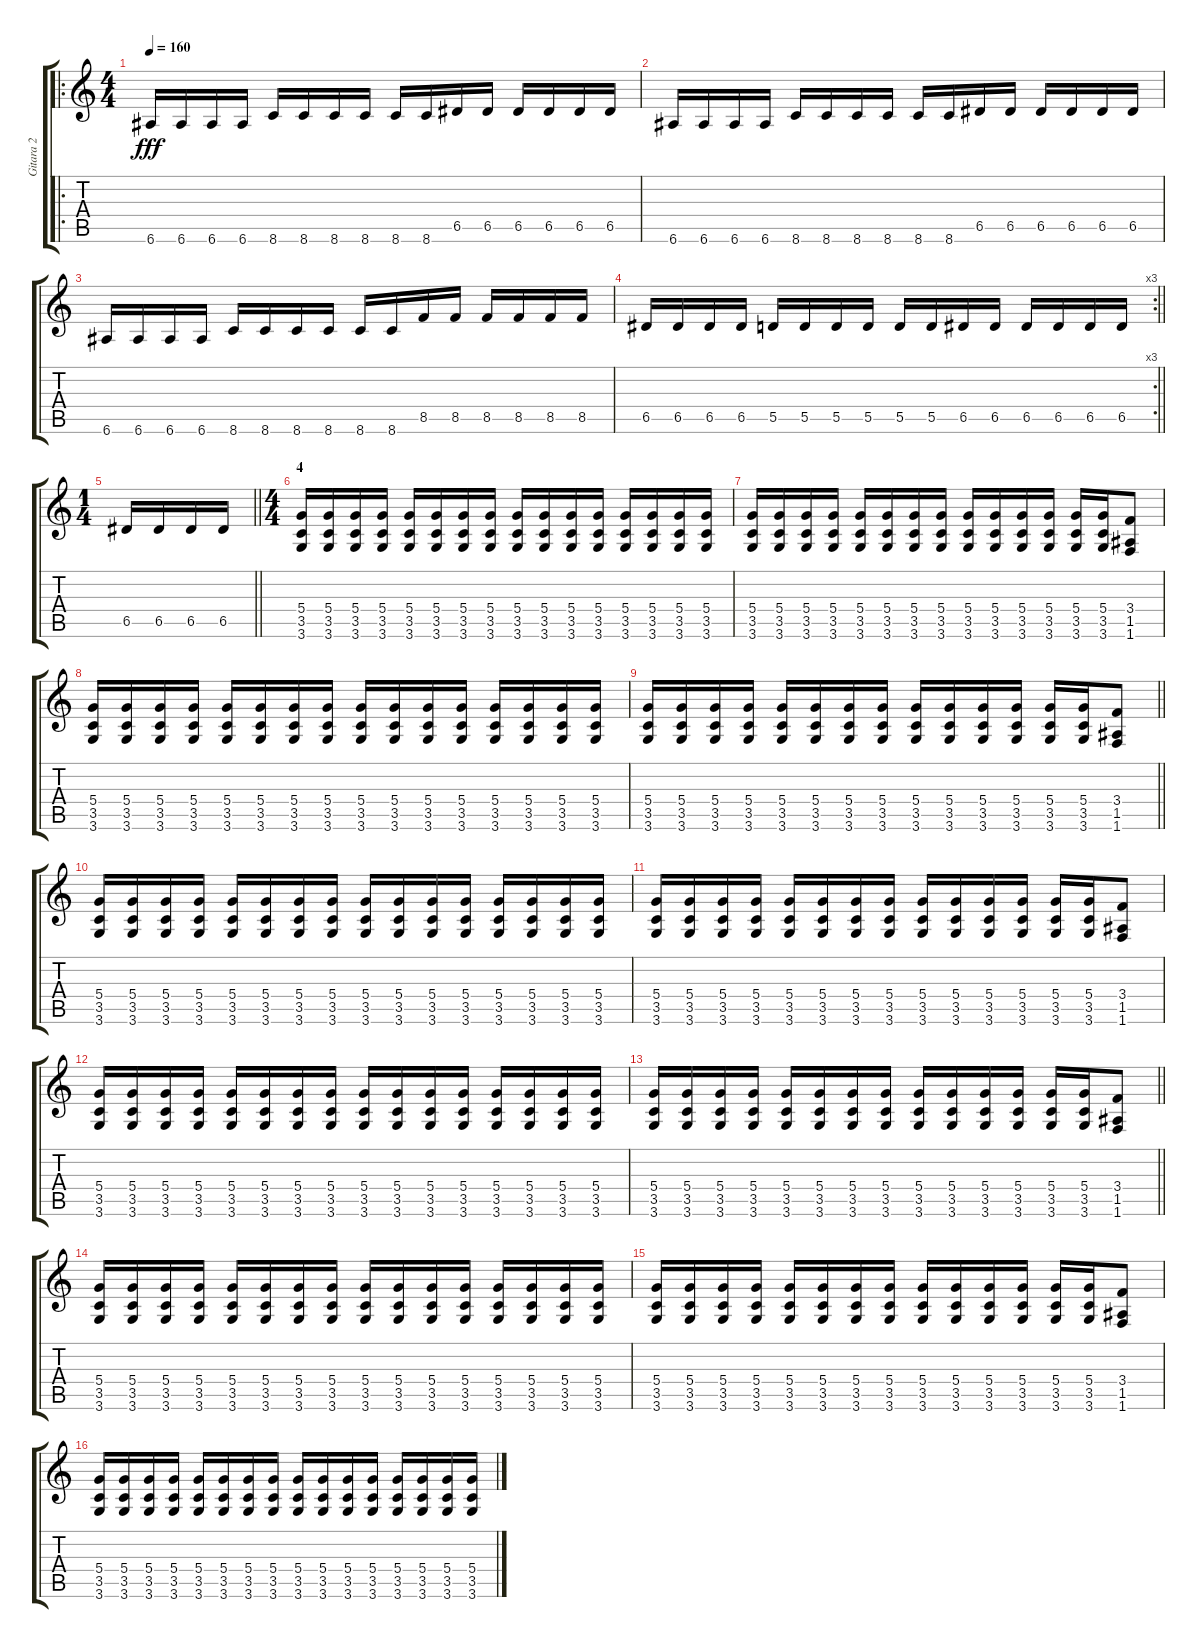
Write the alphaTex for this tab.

\track ("Gitara 2" "Gitara 2") {instrument overdrivenguitar}
\staff {score tabs}
\tuning (E4 B3 G3 D3 A2 E2) {hide}
\ro
\ts (4 4)
\tempo 160
\clef g2
\ks c
6.6.16{dy fff} 6.6.16 6.6.16 6.6.16 8.6.16 8.6.16 8.6.16 8.6.16 8.6.16 8.6.16 6.5.16 6.5.16 6.5.16 6.5.16 6.5.16 6.5.16 |
6.6.16 6.6.16 6.6.16 6.6.16 8.6.16 8.6.16 8.6.16 8.6.16 8.6.16 8.6.16 6.5.16 6.5.16 6.5.16 6.5.16 6.5.16 6.5.16 |
6.6.16 6.6.16 6.6.16 6.6.16 8.6.16 8.6.16 8.6.16 8.6.16 8.6.16 8.6.16 8.5.16 8.5.16 8.5.16 8.5.16 8.5.16 8.5.16 |
\rc 3
\barLineRight lightlight
6.5.16 6.5.16 6.5.16 6.5.16 5.5.16 5.5.16 5.5.16 5.5.16 5.5.16 5.5.16 6.5.16 6.5.16 6.5.16 6.5.16 6.5.16 6.5.16 |
\ts (1 4)
\barLineRight lightlight
6.5.16 6.5.16 6.5.16 6.5.16 |
\ts (4 4)
\section ("" "4")
(5.4 3.5 3.6).16 (5.4 3.5 3.6).16 (5.4 3.5 3.6).16 (5.4 3.5 3.6).16 (5.4 3.5 3.6).16 (5.4 3.5 3.6).16 (5.4 3.5 3.6).16 (5.4 3.5 3.6).16 (5.4 3.5 3.6).16 (5.4 3.5 3.6).16 (5.4 3.5 3.6).16 (5.4 3.5 3.6).16 (5.4 3.5 3.6).16 (5.4 3.5 3.6).16 (5.4 3.5 3.6).16 (5.4 3.5 3.6).16 |
(5.4 3.5 3.6).16 (5.4 3.5 3.6).16 (5.4 3.5 3.6).16 (5.4 3.5 3.6).16 (5.4 3.5 3.6).16 (5.4 3.5 3.6).16 (5.4 3.5 3.6).16 (5.4 3.5 3.6).16 (5.4 3.5 3.6).16 (5.4 3.5 3.6).16 (5.4 3.5 3.6).16 (5.4 3.5 3.6).16 (5.4 3.5 3.6).16 (5.4 3.5 3.6).16 (3.4 1.5 1.6).8 |
(5.4 3.5 3.6).16 (5.4 3.5 3.6).16 (5.4 3.5 3.6).16 (5.4 3.5 3.6).16 (5.4 3.5 3.6).16 (5.4 3.5 3.6).16 (5.4 3.5 3.6).16 (5.4 3.5 3.6).16 (5.4 3.5 3.6).16 (5.4 3.5 3.6).16 (5.4 3.5 3.6).16 (5.4 3.5 3.6).16 (5.4 3.5 3.6).16 (5.4 3.5 3.6).16 (5.4 3.5 3.6).16 (5.4 3.5 3.6).16 |
\barLineRight lightlight
(5.4 3.5 3.6).16 (5.4 3.5 3.6).16 (5.4 3.5 3.6).16 (5.4 3.5 3.6).16 (5.4 3.5 3.6).16 (5.4 3.5 3.6).16 (5.4 3.5 3.6).16 (5.4 3.5 3.6).16 (5.4 3.5 3.6).16 (5.4 3.5 3.6).16 (5.4 3.5 3.6).16 (5.4 3.5 3.6).16 (5.4 3.5 3.6).16 (5.4 3.5 3.6).16 (3.4 1.5 1.6).8 |
\section ("" "")
(5.4 3.5 3.6).16 (5.4 3.5 3.6).16 (5.4 3.5 3.6).16 (5.4 3.5 3.6).16 (5.4 3.5 3.6).16 (5.4 3.5 3.6).16 (5.4 3.5 3.6).16 (5.4 3.5 3.6).16 (5.4 3.5 3.6).16 (5.4 3.5 3.6).16 (5.4 3.5 3.6).16 (5.4 3.5 3.6).16 (5.4 3.5 3.6).16 (5.4 3.5 3.6).16 (5.4 3.5 3.6).16 (5.4 3.5 3.6).16 |
(5.4 3.5 3.6).16 (5.4 3.5 3.6).16 (5.4 3.5 3.6).16 (5.4 3.5 3.6).16 (5.4 3.5 3.6).16 (5.4 3.5 3.6).16 (5.4 3.5 3.6).16 (5.4 3.5 3.6).16 (5.4 3.5 3.6).16 (5.4 3.5 3.6).16 (5.4 3.5 3.6).16 (5.4 3.5 3.6).16 (5.4 3.5 3.6).16 (5.4 3.5 3.6).16 (3.4 1.5 1.6).8 |
(5.4 3.5 3.6).16 (5.4 3.5 3.6).16 (5.4 3.5 3.6).16 (5.4 3.5 3.6).16 (5.4 3.5 3.6).16 (5.4 3.5 3.6).16 (5.4 3.5 3.6).16 (5.4 3.5 3.6).16 (5.4 3.5 3.6).16 (5.4 3.5 3.6).16 (5.4 3.5 3.6).16 (5.4 3.5 3.6).16 (5.4 3.5 3.6).16 (5.4 3.5 3.6).16 (5.4 3.5 3.6).16 (5.4 3.5 3.6).16 |
\barLineRight lightlight
(5.4 3.5 3.6).16 (5.4 3.5 3.6).16 (5.4 3.5 3.6).16 (5.4 3.5 3.6).16 (5.4 3.5 3.6).16 (5.4 3.5 3.6).16 (5.4 3.5 3.6).16 (5.4 3.5 3.6).16 (5.4 3.5 3.6).16 (5.4 3.5 3.6).16 (5.4 3.5 3.6).16 (5.4 3.5 3.6).16 (5.4 3.5 3.6).16 (5.4 3.5 3.6).16 (3.4 1.5 1.6).8 |
\section ("" "")
(5.4 3.5 3.6).16 (5.4 3.5 3.6).16 (5.4 3.5 3.6).16 (5.4 3.5 3.6).16 (5.4 3.5 3.6).16 (5.4 3.5 3.6).16 (5.4 3.5 3.6).16 (5.4 3.5 3.6).16 (5.4 3.5 3.6).16 (5.4 3.5 3.6).16 (5.4 3.5 3.6).16 (5.4 3.5 3.6).16 (5.4 3.5 3.6).16 (5.4 3.5 3.6).16 (5.4 3.5 3.6).16 (5.4 3.5 3.6).16 |
(5.4 3.5 3.6).16 (5.4 3.5 3.6).16 (5.4 3.5 3.6).16 (5.4 3.5 3.6).16 (5.4 3.5 3.6).16 (5.4 3.5 3.6).16 (5.4 3.5 3.6).16 (5.4 3.5 3.6).16 (5.4 3.5 3.6).16 (5.4 3.5 3.6).16 (5.4 3.5 3.6).16 (5.4 3.5 3.6).16 (5.4 3.5 3.6).16 (5.4 3.5 3.6).16 (3.4 1.5 1.6).8 |
(5.4 3.5 3.6).16 (5.4 3.5 3.6).16 (5.4 3.5 3.6).16 (5.4 3.5 3.6).16 (5.4 3.5 3.6).16 (5.4 3.5 3.6).16 (5.4 3.5 3.6).16 (5.4 3.5 3.6).16 (5.4 3.5 3.6).16 (5.4 3.5 3.6).16 (5.4 3.5 3.6).16 (5.4 3.5 3.6).16 (5.4 3.5 3.6).16 (5.4 3.5 3.6).16 (5.4 3.5 3.6).16 (5.4 3.5 3.6).16
